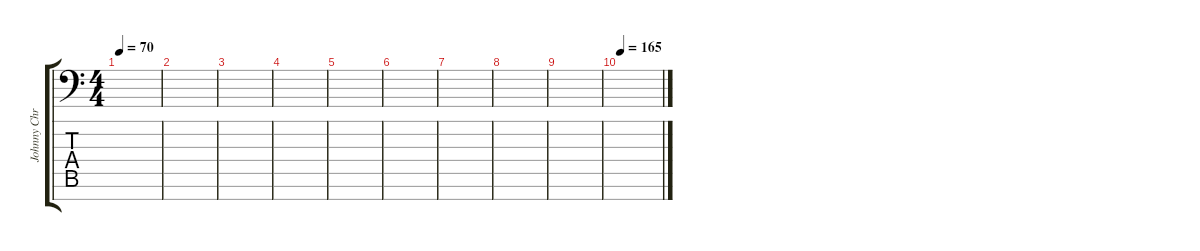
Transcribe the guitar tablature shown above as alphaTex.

\track ("Johnny Christ -- Bass" "Johnny Chr") {instrument overdrivenguitar}
\staff {score tabs}
\tuning (G2 D2 A1 D1 C-1 C-1 C-1) {hide}
\ts (4 4)
\tempo 70
\clef f4
\ks c
|
|
|
|
|
|
|
|
|
\tempo 165
